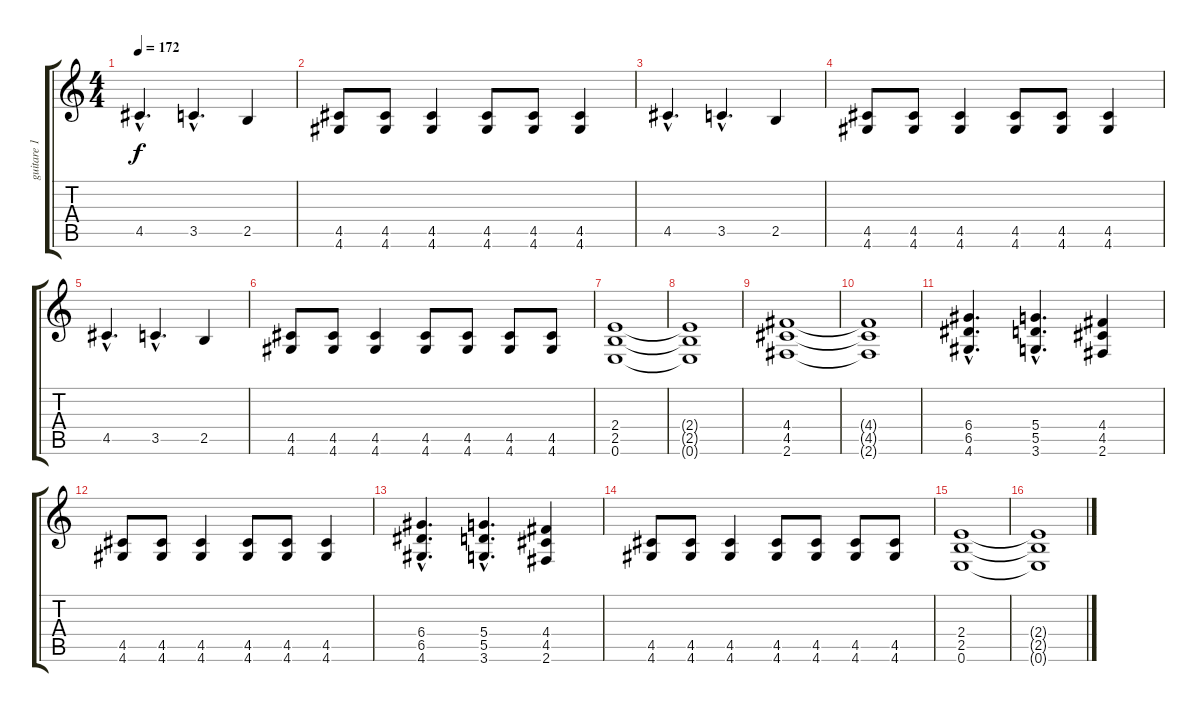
\track ("guitare 1" "guitare 1") {instrument distortionguitar}
\staff {score tabs}
\tuning (E4 B3 G3 D3 A2 E2) {hide}
\ts (4 4)
\tempo 172
\clef g2
\ks c
4.5{hac}.4{d dy f} 3.5{hac}.4{d} 2.5.4 |
(4.5 4.6).8 (4.5 4.6).8 (4.5 4.6).4 (4.5 4.6).8 (4.5 4.6).8 (4.5 4.6).4 |
4.5{hac}.4{d} 3.5{hac}.4{d} 2.5.4 |
(4.5 4.6).8 (4.5 4.6).8 (4.5 4.6).4 (4.5 4.6).8 (4.5 4.6).8 (4.5 4.6).4 |
4.5{hac}.4{d} 3.5{hac}.4{d} 2.5.4 |
(4.5 4.6).8 (4.5 4.6).8 (4.5 4.6).4 (4.5 4.6).8 (4.5 4.6).8 (4.5 4.6).8 (4.5 4.6).8 |
(2.4 2.5 0.6).1 |
(2.4{t} 2.5{t} 0.6{t}).1 |
(4.4 4.5 2.6).1 |
(4.4{t} 4.5{t} 2.6{t}).1 |
(6.4{hac} 6.5{hac} 4.6{hac}).4{d} (5.4{hac} 5.5{hac} 3.6{hac}).4{d} (4.4 4.5 2.6).4 |
(4.5 4.6).8 (4.5 4.6).8 (4.5 4.6).4 (4.5 4.6).8 (4.5 4.6).8 (4.5 4.6).4 |
(6.4{hac} 6.5{hac} 4.6{hac}).4{d} (5.4{hac} 5.5{hac} 3.6{hac}).4{d} (4.4 4.5 2.6).4 |
(4.5 4.6).8 (4.5 4.6).8 (4.5 4.6).4 (4.5 4.6).8 (4.5 4.6).8 (4.5 4.6).8 (4.5 4.6).8 |
(2.4 2.5 0.6).1 |
(2.4{t} 2.5{t} 0.6{t}).1
